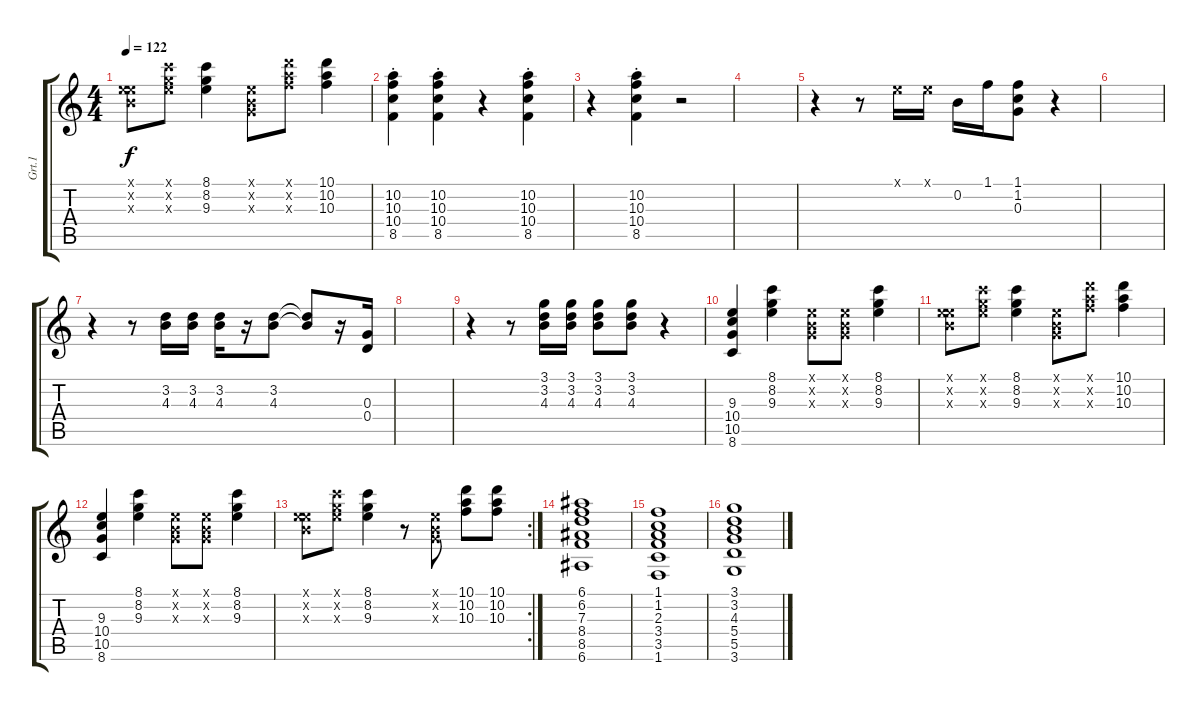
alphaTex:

\track ("Grt.1" "Grt.1") {instrument electricguitarjazz}
\staff {score tabs}
\tuning (E4 B3 G3 D3 A2 E2) {hide}
\ts (4 4)
\tempo 122
\clef g2
\ks c
(0.1{x} 0.2{x} 9.3{x}).8{dy f} (8.1{x} 8.2{x} 9.3{x}).8 (8.1 8.2 9.3).4 (0.1{x} 0.2{x} 0.3{x}).8 (10.1{x} 10.2{x} 10.3{x}).8 (10.1 10.2 10.3).4 |
(10.2{st} 10.3{st} 10.4{st} 8.5{st}).4 (10.2{st} 10.3{st} 10.4{st} 8.5{st}).4 r.4 (10.2{st} 10.3{st} 10.4{st} 8.5{st}).4 |
r.4 (10.2{st} 10.3{st} 10.4{st} 8.5{st}).4 r.2 |
|
r.4 r.8 0.1{x}.16 0.1{x}.16 0.2.16 1.1.16 (1.1 1.2 0.3).8 r.4 |
|
r.4 r.8 (3.2 4.3).16 (3.2 4.3).16 (3.2 4.3).16 r.16 (3.2 4.3).8 (3.2{t} 4.3{t}).8 r.16 (0.3 0.4).16 |
|
r.4 r.8 (3.1 3.2 4.3).16 (3.1 3.2 4.3).16 (3.1 3.2 4.3).8 (3.1 3.2 4.3).8 r.4 |
(9.3 10.4 10.5 8.6).4 (8.1 8.2 9.3).4 (0.1{x} 0.2{x} 0.3{x}).8 (0.1{x} 0.2{x} 0.3{x}).8 (8.1 8.2 9.3).4 |
(0.1{x} 0.2{x} 9.3{x}).8 (8.1{x} 8.2{x} 9.3{x}).8 (8.1 8.2 9.3).4 (0.1{x} 0.2{x} 0.3{x}).8 (10.1{x} 10.2{x} 10.3{x}).8 (10.1 10.2 10.3).4 |
(9.3 10.4 10.5 8.6).4 (8.1 8.2 9.3).4 (0.1{x} 0.2{x} 0.3{x}).8 (0.1{x} 0.2{x} 0.3{x}).8 (8.1 8.2 9.3).4 |
\rc 2
(0.1{x} 0.2{x} 9.3{x}).8 (8.1{x} 8.2{x} 9.3{x}).8 (8.1 8.2 9.3).4 r.8 (0.1{x} 0.2{x} 0.3{x}).8 (10.1 10.2 10.3).8 (10.1 10.2 10.3).8 |
(6.1 6.2 7.3 8.4 8.5 6.6).1 |
(1.1 1.2 2.3 3.4 3.5 1.6).1 |
(3.1 3.2 4.3 5.4 5.5 3.6).1
